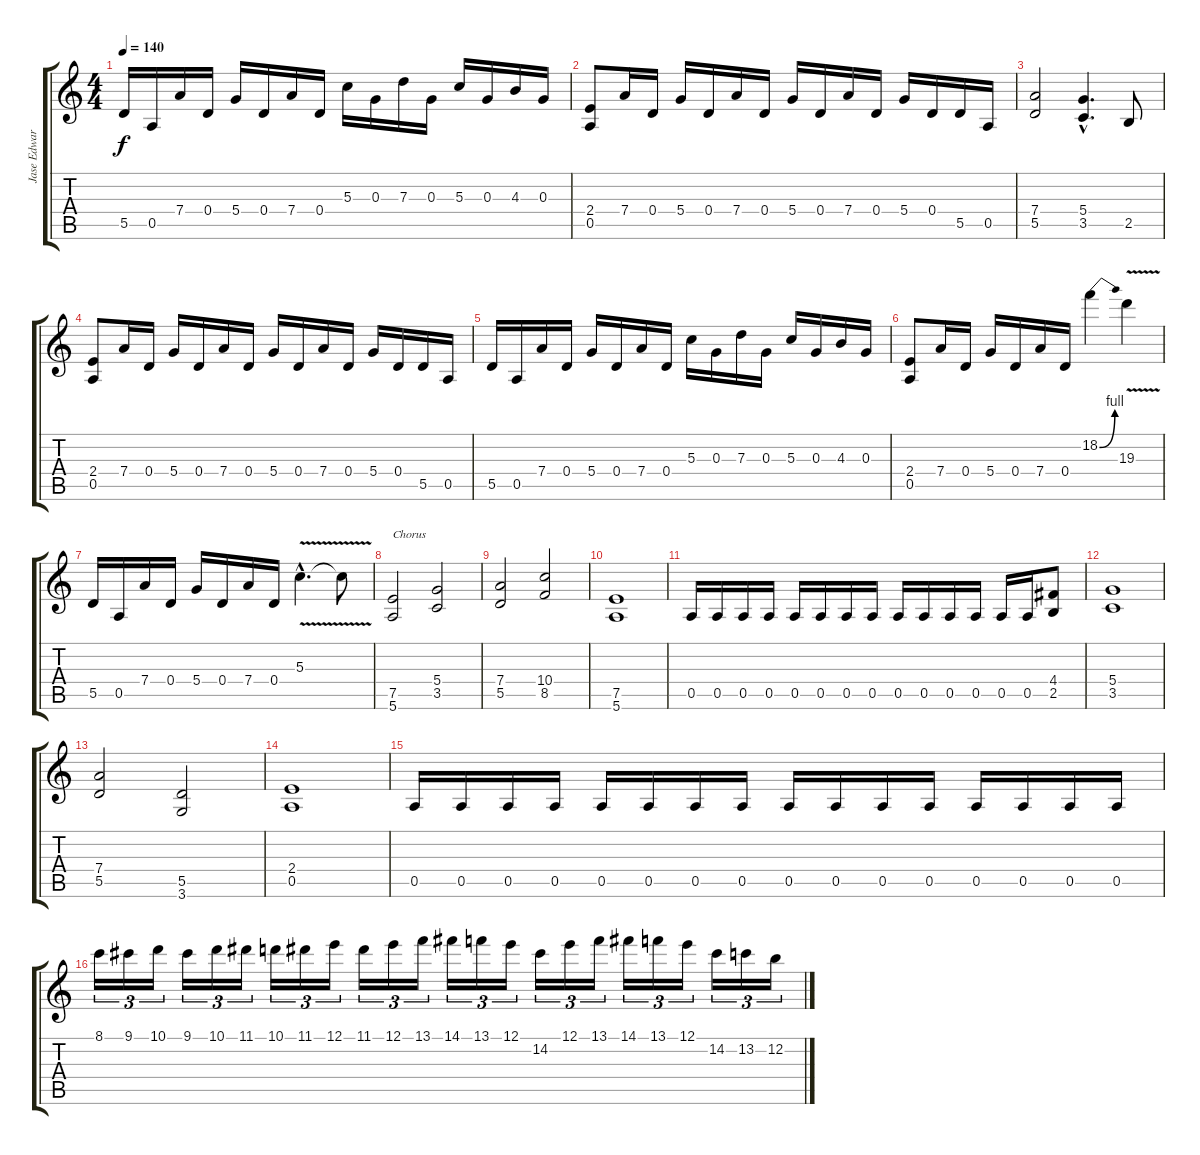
\track ("Jase Edwards" "Jase Edwar") {instrument distortionguitar}
\staff {score tabs}
\tuning (E4 B3 G3 D3 A2 E2) {hide}
\ts (4 4)
\tempo 140
\clef g2
\ks c
5.5.16{dy f} 0.5.16 7.4.16 0.4.16 5.4.16 0.4.16 7.4.16 0.4.16 5.3.16 0.3.16 7.3.16 0.3.16 5.3.16 0.3.16 4.3.16 0.3.16 |
(2.4 0.5).8 7.4.16 0.4.16 5.4.16 0.4.16 7.4.16 0.4.16 5.4.16 0.4.16 7.4.16 0.4.16 5.4.16 0.4.16 5.5.16 0.5.16 |
(7.4 5.5).2 (5.4{hac} 3.5{hac}).4{d} 2.5.8 |
(2.4 0.5).8 7.4.16 0.4.16 5.4.16 0.4.16 7.4.16 0.4.16 5.4.16 0.4.16 7.4.16 0.4.16 5.4.16 0.4.16 5.5.16 0.5.16 |
5.5.16 0.5.16 7.4.16 0.4.16 5.4.16 0.4.16 7.4.16 0.4.16 5.3.16 0.3.16 7.3.16 0.3.16 5.3.16 0.3.16 4.3.16 0.3.16 |
(2.4 0.5).8 7.4.16 0.4.16 5.4.16 0.4.16 7.4.16 0.4.16 18.2{be (bend 0 0 60 4)}.4 19.3{v}.4 |
5.5.16 0.5.16 7.4.16 0.4.16 5.4.16 0.4.16 7.4.16 0.4.16 5.3{v hac}.4{d} 5.3{t}.8 |
(7.5 5.6).2{txt "Chorus"} (5.4 3.5).2 |
(7.4 5.5).2 (10.4 8.5).2 |
(7.5 5.6).1 |
0.5.16 0.5.16 0.5.16 0.5.16 0.5.16 0.5.16 0.5.16 0.5.16 0.5.16 0.5.16 0.5.16 0.5.16 0.5.16 0.5.16 (4.4 2.5).8 |
(5.4 3.5).1 |
(7.4 5.5).2 (5.5 3.6).2 |
(2.4 0.5).1 |
0.5.16 0.5.16 0.5.16 0.5.16 0.5.16 0.5.16 0.5.16 0.5.16 0.5.16 0.5.16 0.5.16 0.5.16 0.5.16 0.5.16 0.5.16 0.5.16 |
8.1.16{tu (3 2)} 9.1.16{tu (3 2)} 10.1.16{tu (3 2)} 9.1.16{tu (3 2)} 10.1.16{tu (3 2)} 11.1.16{tu (3 2)} 10.1.16{tu (3 2)} 11.1.16{tu (3 2)} 12.1.16{tu (3 2)} 11.1.16{tu (3 2)} 12.1.16{tu (3 2)} 13.1.16{tu (3 2)} 14.1.16{tu (3 2)} 13.1.16{tu (3 2)} 12.1.16{tu (3 2)} 14.2.16{tu (3 2)} 12.1.16{tu (3 2)} 13.1.16{tu (3 2)} 14.1.16{tu (3 2)} 13.1.16{tu (3 2)} 12.1.16{tu (3 2)} 14.2.16{tu (3 2)} 13.2.16{tu (3 2)} 12.2.16{tu (3 2)}
